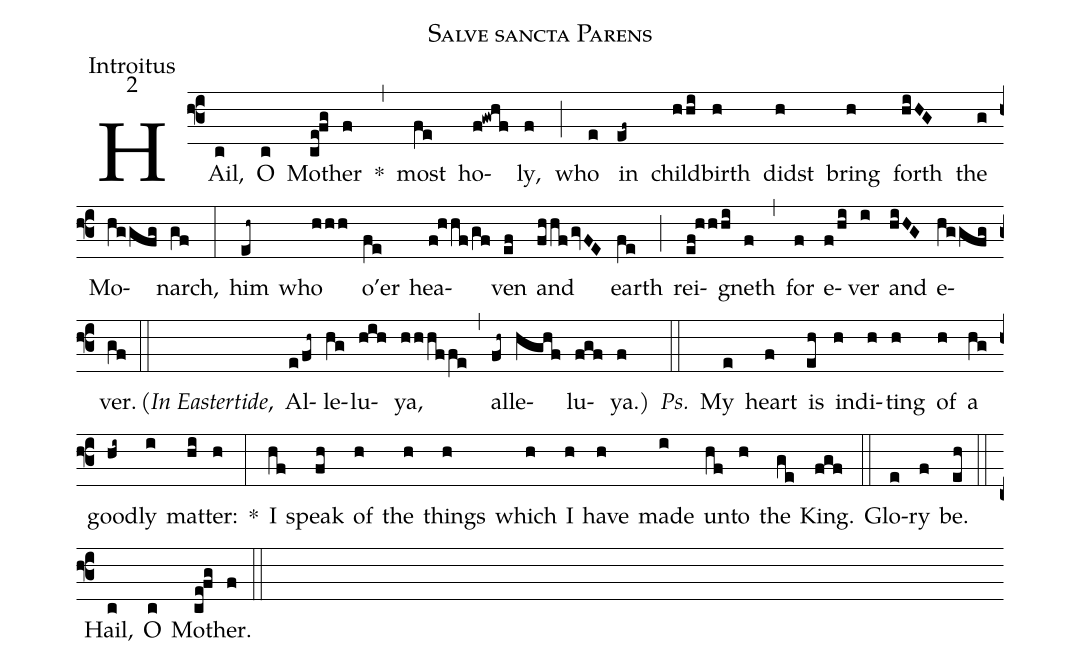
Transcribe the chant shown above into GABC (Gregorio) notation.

name:Salve sancta Parens;
office-part:Introitus;
mode:2;
%%
(f3) HAil,(c) O(c) Mo(ce!fg)ther(f) *(,) most(fe) ho(f!gwhf)ly,(f) (;) who(e) in(ef~) child(hhi)birth(h) didst(h) bring(h) forth(hiHG) the(g) Mo(hggfg)narch,(gf) (:) him(eh~) who(hhh) o'er(fe) hea(f!hhf/gf)ven(ef) and(fhhf/gvFE) earth(fe) (;) rei(ef!hhhi)gneth(f) (,) for(f) e(f/hi)ver(i) and(hiHG) e(hggfg)ver.(gf) (::) <v>(</v><i>In Eastertide</i>,() Al(e/fh~)le(hg)lu(hih)ya,(hhhffe) (,) al(fh~)le(hghf)lu(fgf)ya.<v>)</v>(f) <i>Ps.</i>(::) My(e) heart(f) is(eh) in(h)di(h)ting(h) of(h) a(hg) good(hi~)ly(i) mat(hi)ter:(h) *(:) I(hf) speak(fh) of(h) the(h) things(h) which(h) I(h) have(h) made(i) un(hf)to(h) the(ge) King.(fgf) (::) Glo(e)ry(f) be.(eh) (::) Hail,(c) O(c) Mo(ce!fg)ther.(f) (::)
